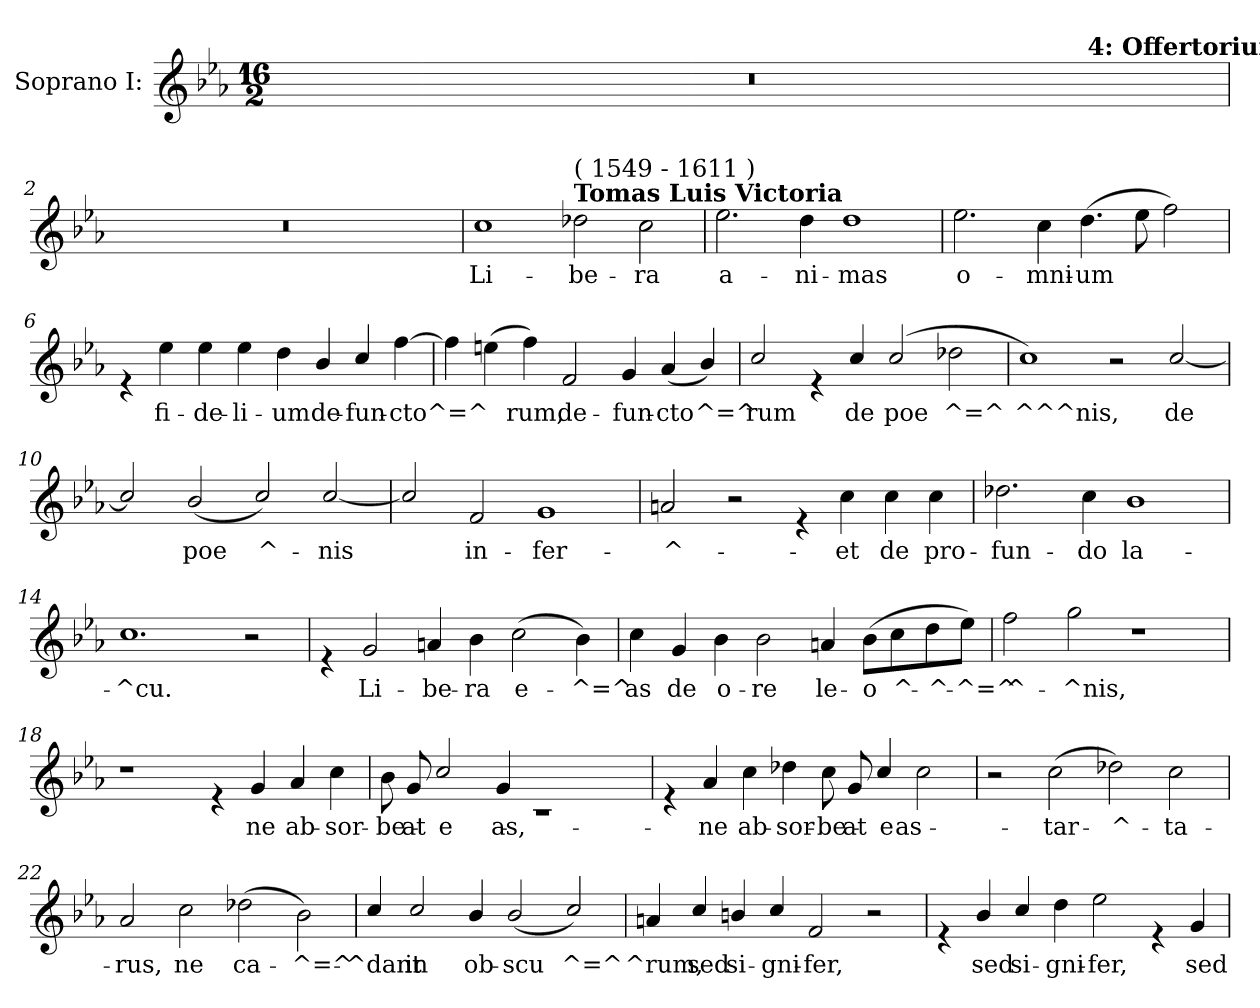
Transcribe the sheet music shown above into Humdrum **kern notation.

**kern	**text
*part1	*part1
*staff1	*staff1
*I"Soprano I:	*
*clefG2	*
*k[b-e-a-]	*
*E-:	*
*M16/2	*
=1	=1
!LO:TX:a:B:t=Editor&colon;  John Henry Fowler	!
!LO:TX:a:B:t=Revision&colon;  6-7-03	!
!LO:N:vis=1	!
*^	*
*	*^	*
000r	2%15ryy	1.ryy	.
*MM131	*	*	*
.	.	1ryy	.
.	.	1ryy	.
.	.	1ryy	.
.	.	2%7ryy	.
!	!LO:TX:a:B:t=4&colon; Offertorium	!	!
.	2ryy	.	.
=2	=2	=2	=2
!LO:TX:a:B:t=Missa Pro Defunctis\n  cum sex vocibus	!	!	!
*v	*v	*v	*
000r	.
=3	=3
!	!LO:LY:b
1cc	Li-
!LO:TX:a:B:t=Tomas Luis Victoria	!
!LO:TX:a:t=( 1549 - 1611 )	!
!	!LO:LY:b
2dd-X\	-be-
!	!LO:LY:b
2cc\	-ra
!!LO:LB:g=z
=4	=4
!	!LO:LY:b
2.ee-\	a-
!	!LO:LY:b
4dd\	-ni-
!	!LO:LY:b
1dd	-mas
=5	=5
!	!LO:LY:b
2.ee-\	o-
!	!LO:LY:b
4cc\	-mni-
!	!LO:LY:b
(>4.dd\	-um
8ee-\	.
2ff\)	.
=6	=6
4re	.
!	!LO:LY:b
4ee-\	fi-
!	!LO:LY:b
4ee-\	-de-
!	!LO:LY:b
4ee-\	-li-
!	!LO:LY:b
4dd\	-um
!	!LO:LY:b
4b-/	de-
!	!LO:LY:b
4cc/	-fun-
!	!LO:LY:b
[>4ff\	-cto^=^
!!LO:LB:g=z
=7	=7
4ff\]	.
(>4een\	.
!	!LO:LY:b
4ff\)	rum,
!	!LO:LY:b
2f/	de-
!	!LO:LY:b
4g/	-fun-
!	!LO:LY:b
(<4a-/	-cto
!	!LO:LY:b
4b-/)	^=^
=8	=8
!	!LO:LY:b
2cc/	rum
4re	.
!	!LO:LY:b
4cc/	de
!	!LO:LY:b
(<2cc/	poe
!	!LO:LY:b
2dd-X\	^=^
=9	=9
!	!LO:LY:b
1cc)	^^^nis,
2r	.
!	!LO:LY:b
[<2cc/	de
!!LO:LB:g=z
=10	=10
2cc/]	.
!	!LO:LY:b
(<2b-/	poe
!	!LO:LY:b
2cc/)	^-
!	!LO:LY:b
[<2cc/	-nis
=11	=11
2cc/]	.
!	!LO:LY:b
2f/	in-
!	!LO:LY:b
1g	-fer-
=12	=12
!	!LO:LY:b
2an/	-^-
2r	.
4re	.
!	!LO:LY:b
4cc\	-et
!	!LO:LY:b
4cc\	de
!	!LO:LY:b
4cc\	pro-
=13	=13
!	!LO:LY:b
2.dd-X\	-fun-
!	!LO:LY:b
4cc\	-do
!	!LO:LY:b
1b-	la-
!!LO:LB:g=z
=14	=14
!	!LO:LY:b
1.cc	-^cu.
2r	.
=15	=15
4re	.
!	!LO:LY:b
2g/	Li-
!	!LO:LY:b
4an/	-be-
!	!LO:LY:b
4b-\	-ra
!	!LO:LY:b
(>2cc\	e-
!	!LO:LY:b
4b-\)	-^=^
=16	=16
!	!LO:LY:b
4cc\	as
!	!LO:LY:b
4g/	de
!	!LO:LY:b
4b-\	o-
!	!LO:LY:b
2b-\	-re
!	!LO:LY:b
4an/	le-
!	!LO:LY:b
(>8b-\L	-o
!	!LO:LY:b
8cc\	^-
!	!LO:LY:b
8dd\	-^-
!	!LO:LY:b
8ee-\J)	-^=^
!!LO:LB:g=z
=17	=17
!	!LO:LY:b
2ff\	^-
!	!LO:LY:b
2gg\	-^nis,
1r	.
=18	=18
1r	.
4re	.
!	!LO:LY:b
4g/	ne
!	!LO:LY:b
4a-/	ab-
!	!LO:LY:b
4cc\	-sor-
=19	=19
!	!LO:LY:b
*^	*
8b-\	8ryy	-be-
!	!	!LO:LY:b
8ryy	8g/	-at
!	!	!LO:LY:b
2cc/	2ryy	-e-
!	!	!LO:LY:b
1ryy	4g/	as,
.	1rc	.
4ryy	.	.
!!LO:LB:g=z	!!
=20	=20	=20
4re	1ryy	.
!	!	!LO:LY:b
4a-/	.	ne
!	!	!LO:LY:b
4cc\	.	ab-
!	!	!LO:LY:b
4dd-X\	.	-sor-
!	!	!LO:LY:b
8cc\	8ryy	-be-
!	!	!LO:LY:b
8ryy	8g/	-at
!	!	!LO:LY:b
4cc/	4ryy	-e-
!	!	!LO:LY:b
2ryy	2cc\	as
*v	*v	*
=21	=21
2r	.
!	!LO:LY:b
(>2cc\	tar-
!	!LO:LY:b
2dd-X\)	-^-
!	!LO:LY:b
2cc\	-ta-
=22	=22
!	!LO:LY:b
2a-/	-rus,
!	!LO:LY:b
2cc\	ne
!	!LO:LY:b
(>2dd-X\	ca-
!	!LO:LY:b
2b-\)	-^=^-
!!LO:LB:g=z
=23	=23
!	!LO:LY:b
4cc/	-^dant
!	!LO:LY:b
2cc/	in
!	!LO:LY:b
4b-/	ob-
!	!LO:LY:b
(<2b-/	-scu
!	!LO:LY:b
2cc/)	^=^
=24	=24
!	!LO:LY:b
4an/	^rum,
!	!LO:LY:b
4cc/	sed
!	!LO:LY:b
4bn/	si-
!	!LO:LY:b
4cc/	-gni-
!	!LO:LY:b
2f/	-fer,
2r	.
=25	=25
4re	.
!	!LO:LY:b
4b-/	sed
!	!LO:LY:b
4cc/	si-
!	!LO:LY:b
4dd\	-gni-
!	!LO:LY:b
2ee-\	-fer,
4re	.
!	!LO:LY:b
4g/	sed
=	=
*-	*-
